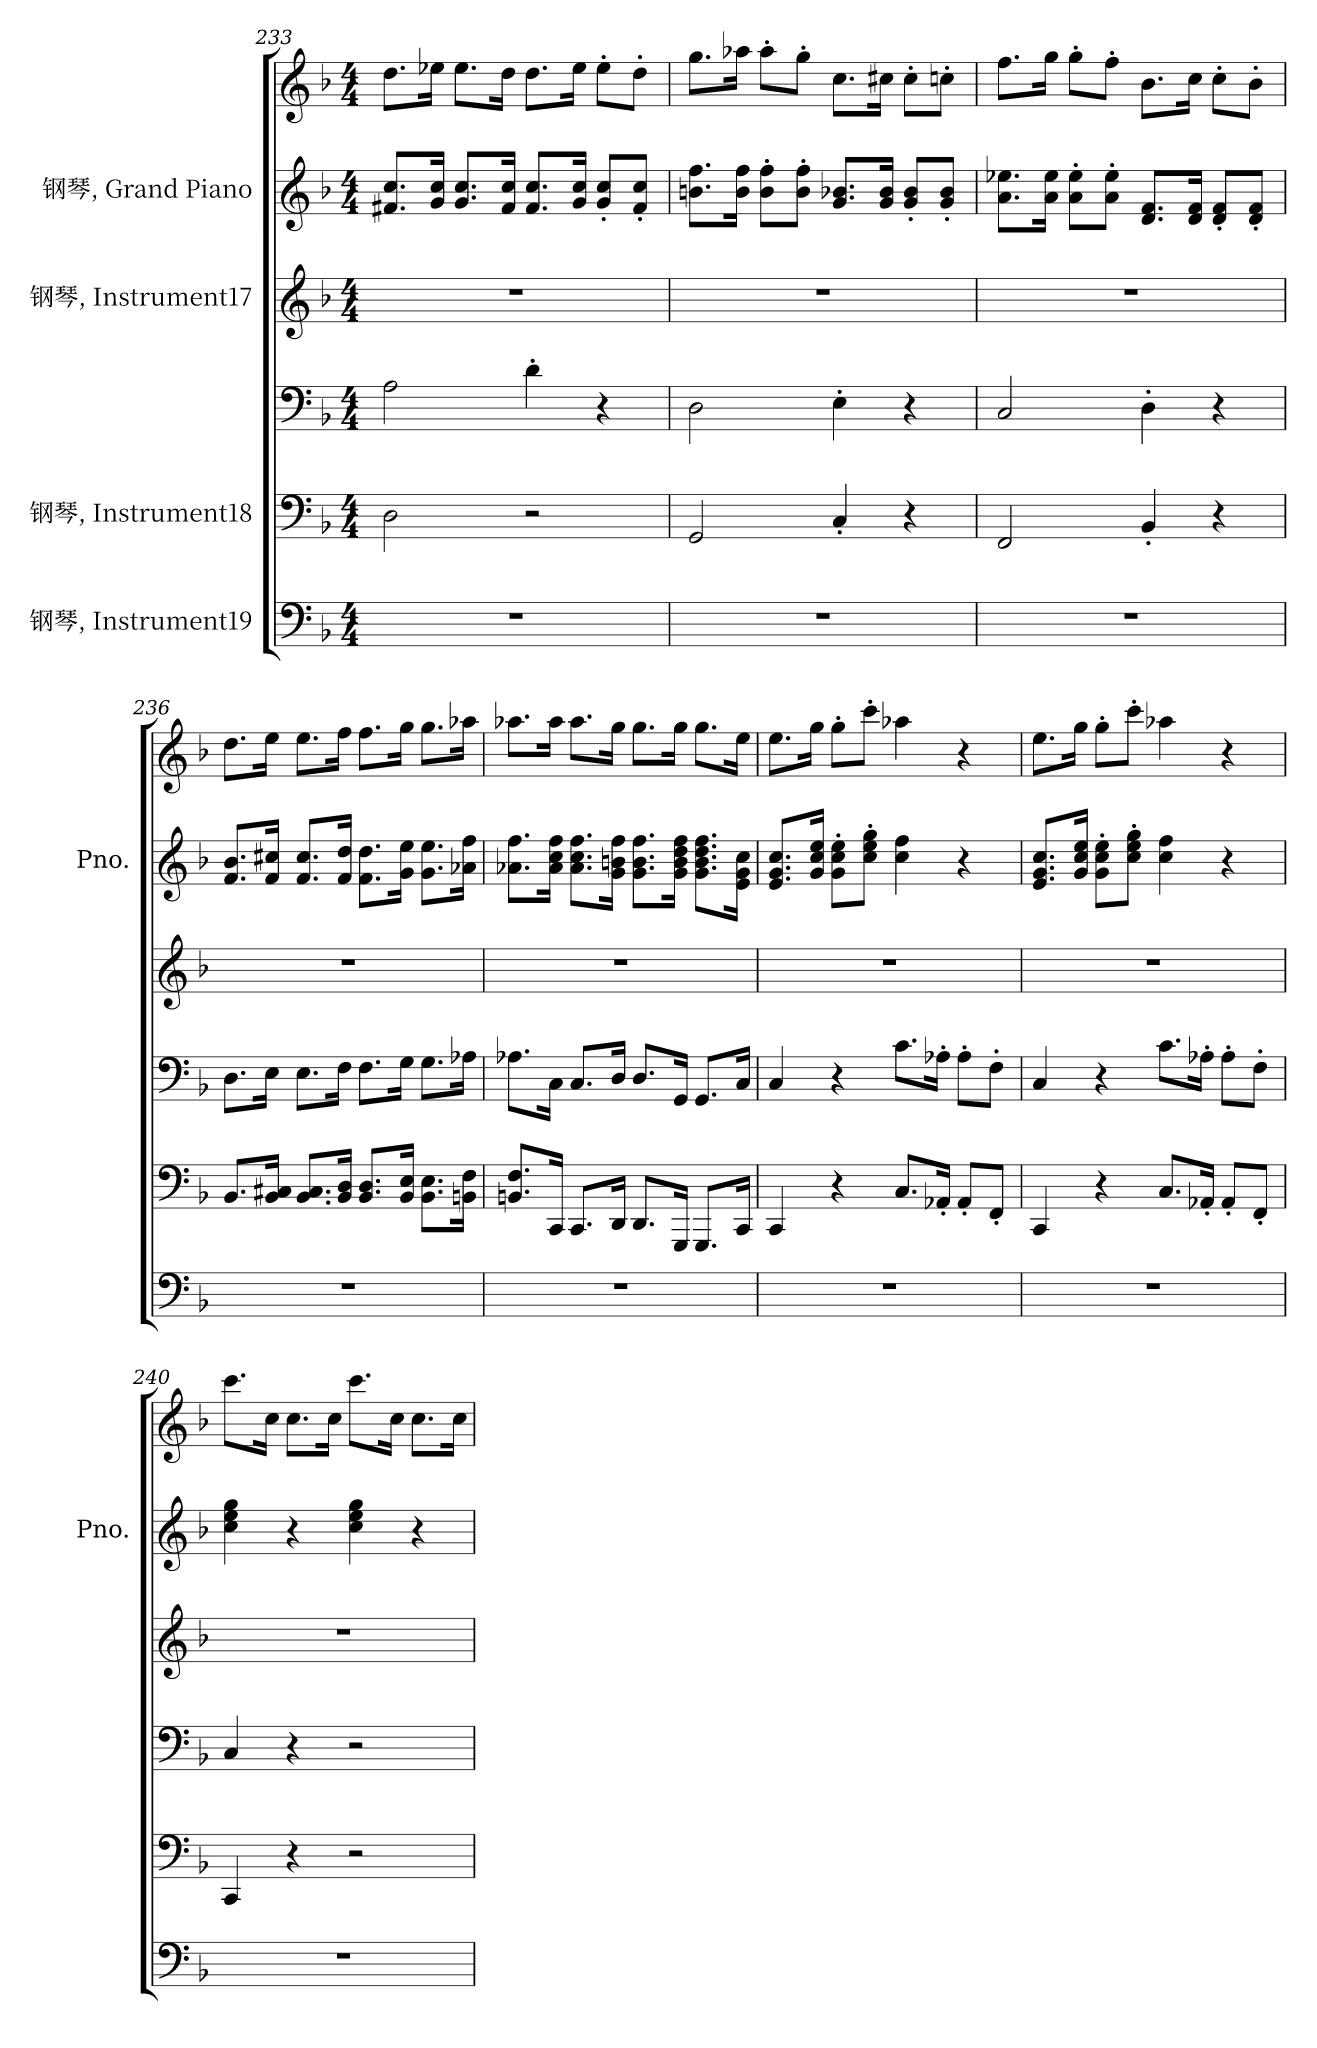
**kern	**kern	**kern	**kern	**kern	**kern
*part4	*part3	*part3	*part2	*part1	*part1
*staff6	*staff5	*staff4	*staff3	*staff2	*staff1
*I"钢琴, Instrument19	*I"钢琴, Instrument18	*	*I"钢琴, Instrument17	*I"钢琴, Grand Piano	*
*	*	*	*	*I'Pno.	*
*clefF4	*clefF4	*clefF4	*clefG2	*clefG2	*clefG2
*k[b-]	*k[b-]	*k[b-]	*k[b-]	*k[b-]	*k[b-]
*M4/4	*M4/4	*M4/4	*M4/4	*M4/4	*M4/4
=233	=233	=233	=233	=233	=233
1r	2D\	2A\	1r	8.f#X/ 8.cc/L	8.dd\L
.	.	.	.	16g/ 16cc/Jk	16ee-X\Jk
.	.	.	.	8.g/ 8.cc/L	8.ee-\L
.	.	.	.	16f#/ 16cc/Jk	16dd\Jk
.	2r	4d'\	.	8.f#/ 8.cc/L	8.dd\L
.	.	.	.	16g/ 16cc/Jk	16ee-\Jk
.	.	4r	.	8g/' 8cc/'L	8ee-'\L
.	.	.	.	8f#/' 8cc/'J	8dd'\J
=234	=234	=234	=234	=234	=234
1r	2GG/	2D\	1r	8.bn\ 8.ff\L	8.gg\L
.	.	.	.	16b\ 16ff\Jk	16aa-X\Jk
.	.	.	.	8b\' 8ff\'L	8aa-'\L
.	.	.	.	8b\' 8ff\'J	8gg'\J
.	4C'/	4E'\	.	8.g/ 8.b-X/L	8.cc\L
.	.	.	.	16g/ 16b-/Jk	16cc#X\Jk
.	4r	4r	.	8g/' 8b-/'L	8cc#'\L
.	.	.	.	8g/' 8b-/'J	8ccn'\J
!!LO:LB:g=z
=235	=235	=235	=235	=235	=235
1r	2FF/	2C/	1r	8.a\ 8.ee-X\L	8.ff\L
.	.	.	.	16a\ 16ee-\Jk	16gg\Jk
.	.	.	.	8a\' 8ee-\'L	8gg'\L
.	.	.	.	8a\' 8ee-\'J	8ff'\J
.	4BB-'/	4D'\	.	8.d/ 8.f/L	8.b-\L
.	.	.	.	16d/ 16f/Jk	16cc\Jk
.	4r	4r	.	8d/' 8f/'L	8cc'\L
.	.	.	.	8d/' 8f/'J	8b-'\J
=236	=236	=236	=236	=236	=236
1r	8.BB-/L	8.D\L	1r	8.f/ 8.b-/L	8.dd\L
.	16BB-/ 16C#X/Jk	16E\Jk	.	16f/ 16cc#X/Jk	16ee\Jk
.	8.BB-/ 8.C#/L	8.E\L	.	8.f/ 8.cc#/L	8.ee\L
.	16BB-/ 16D/Jk	16F\Jk	.	16f/ 16dd/Jk	16ff\Jk
.	8.BB-/ 8.D/L	8.F\L	.	8.f\ 8.dd\L	8.ff\L
.	16BB-/ 16E/Jk	16G\Jk	.	16g\ 16ee\Jk	16gg\Jk
.	8.BB-\ 8.E\L	8.G\L	.	8.g\ 8.ee\L	8.gg\L
.	16BBn\ 16F\Jk	16A-X\Jk	.	16a-X\ 16ff\Jk	16aa-X\Jk
=237	=237	=237	=237	=237	=237
1r	8.BBn/ 8.F/L	8.A-X\L	1r	8.a-X\ 8.ff\L	8.aa-X\L
.	16CC/Jk	16C\Jk	.	16a-\ 16cc\ 16ff\Jk	16aa-\Jk
.	8.CC/L	8.C/L	.	8.a-\ 8.cc\ 8.ff\L	8.aa-\L
.	16DD/Jk	16D/Jk	.	16g\ 16bn\ 16ff\Jk	16gg\Jk
.	8.DD/L	8.D/L	.	8.g\ 8.b\ 8.ff\L	8.gg\L
.	16GGG/Jk	16GG/Jk	.	16g\ 16b\ 16dd\ 16ff\Jk	16gg\Jk
.	8.GGG/L	8.GG/L	.	8.g\ 8.b\ 8.dd\ 8.ff\L	8.gg\L
.	16CC/Jk	16C/Jk	.	16e\ 16g\ 16cc\Jk	16ee\Jk
!!LO:PB:g=z
=238	=238	=238	=238	=238	=238
1r	4CC/	4C/	1r	8.e/ 8.g/ 8.cc/L	8.ee\L
.	.	.	.	16g/ 16cc/ 16ee/Jk	16gg\Jk
.	4r	4r	.	8g\' 8cc\' 8ee\'L	8gg'\L
.	.	.	.	8cc\' 8ee\' 8gg\'J	8ccc'\J
.	8.C/L	8.c\L	.	4cc\ 4ff\	4aa-X\
.	16AA-X'/Jk	16A-X'\Jk	.	.	.
.	8AA-'/L	8A-'\L	.	4r	4r
.	8FF'/J	8F'\J	.	.	.
=239	=239	=239	=239	=239	=239
1r	4CC/	4C/	1r	8.e/ 8.g/ 8.cc/L	8.ee\L
.	.	.	.	16g/ 16cc/ 16ee/Jk	16gg\Jk
.	4r	4r	.	8g\' 8cc\' 8ee\'L	8gg'\L
.	.	.	.	8cc\' 8ee\' 8gg\'J	8ccc'\J
.	8.C/L	8.c\L	.	4cc\ 4ff\	4aa-X\
.	16AA-X'/Jk	16A-X'\Jk	.	.	.
.	8AA-'/L	8A-'\L	.	4r	4r
.	8FF'/J	8F'\J	.	.	.
=240	=240	=240	=240	=240	=240
1r	4CC/	4C/	1r	4cc\ 4ee\ 4gg\	8.ccc\L
.	.	.	.	.	16cc\Jk
.	4r	4r	.	4r	8.cc\L
.	.	.	.	.	16cc\Jk
.	2r	2r	.	4cc\ 4ee\ 4gg\	8.ccc\L
.	.	.	.	.	16cc\Jk
.	.	.	.	4r	8.cc\L
.	.	.	.	.	16cc\Jk
=	=	=	=	=	=
*-	*-	*-	*-	*-	*-
